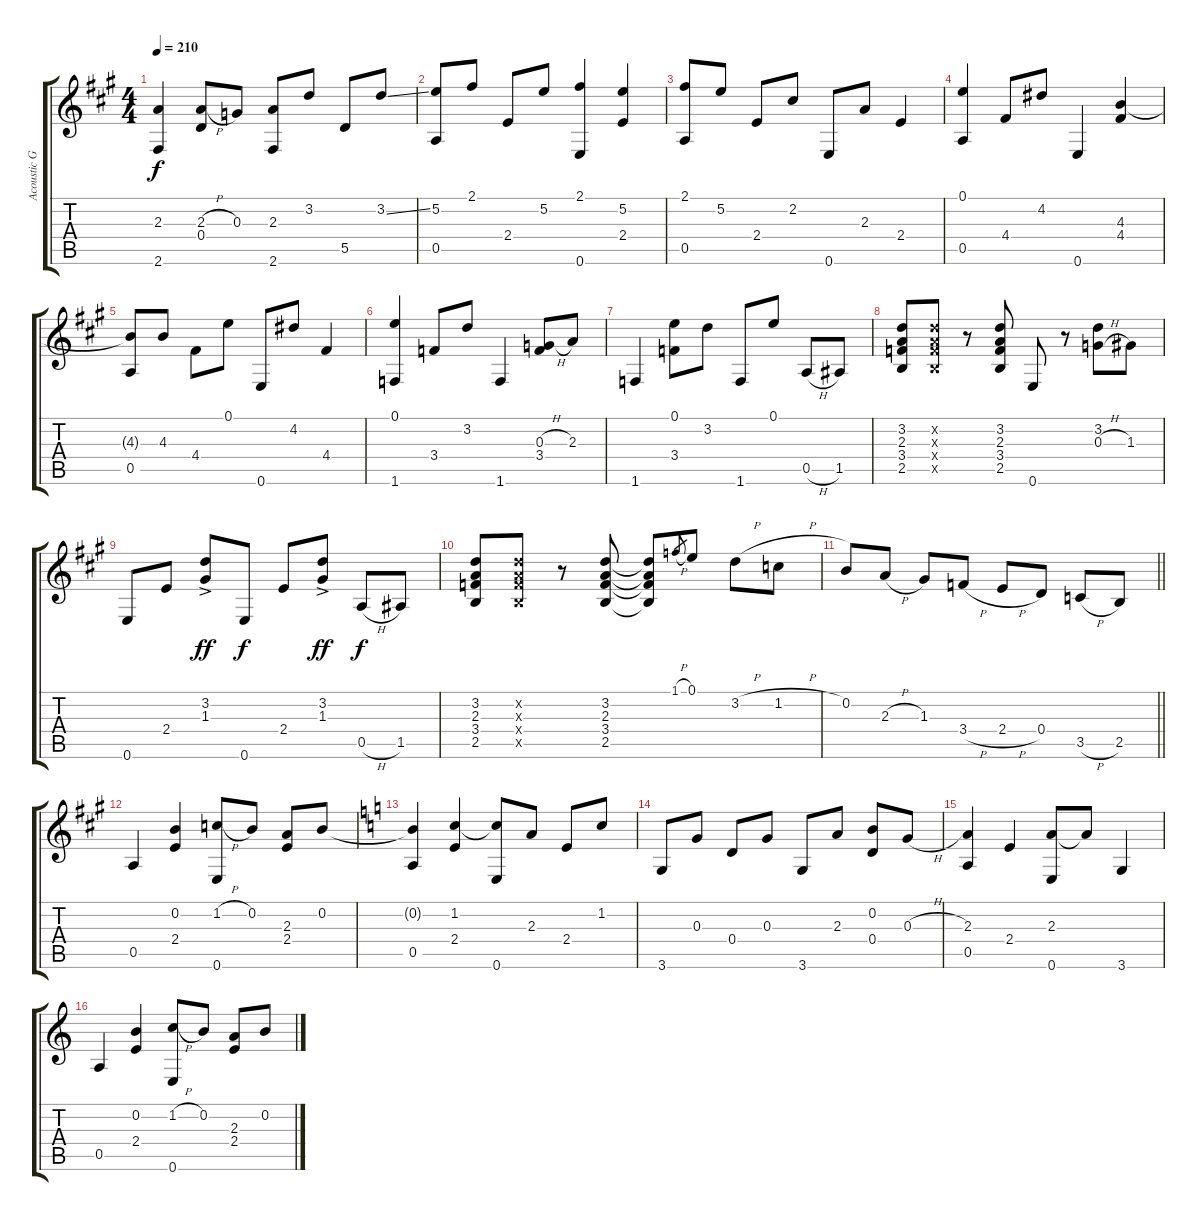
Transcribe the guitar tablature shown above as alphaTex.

\track ("Acoustic Guitar (steel)" "Acoustic G") {instrument acousticguitarsteel}
\staff {score tabs}
\tuning (E4 B3 G3 D3 A2 E2) {hide}
\ts (4 4)
\tempo 210
\clef g2
\ks a
(2.3{t} 2.6).4{dy f} (2.3{h} 0.4).8 0.3.8 (2.3 2.6).8 3.2.8 5.5.8 3.2{ss}.8 |
(5.2 0.5).8 2.1.8 2.4.8 5.2.8 (2.1 0.6).4 (5.2 2.4).4 |
(2.1 0.5).8 5.2.8 2.4.8 2.2.8 0.6.8 2.3.8 2.4.4 |
(0.1 0.5).4 4.4.8 4.2.8 0.6.4 (4.3 4.4).4 |
(4.3{t} 0.5).8 4.3.8 4.4.8 0.1.8 0.6.8 4.2.8 4.4.4 |
(0.1 1.6).4 3.4.8 3.2.8 1.6.4 (0.3{h} 3.4).8 2.3.8 |
1.6.4 (0.1 3.4).8 3.2.8 1.6.8 0.1.8 0.5{h}.8 1.5.8 |
(3.2 2.3 3.4 2.5).8 (3.2{x} 2.3{x} 3.4{x} 2.5{x}).8 r.8 (3.2 2.3 3.4 2.5).8 0.6.8 r.8 (3.2 0.3{h}).8 1.3.8 |
0.6.8 2.4.8 (3.2{ac} 1.3{ac}).8{dy ff} 0.6.8{dy f} 2.4.8 (3.2{ac} 1.3{ac}).8{dy ff} 0.5{h}.8{dy f} 1.5.8 |
(3.2 2.3 3.4 2.5).8 (3.2{x} 2.3{x} 3.4{x} 2.5{x}).8 r.8 (3.2 2.3 3.4 2.5).8 (3.2{t} 2.3{t} 3.4{t} 2.5{t}).8 1.1{h}.8{gr} 0.1.8 3.2{h}.8 1.2{h}.8 |
\barLineRight lightlight
0.2.8 2.3{h}.8 1.3.8 3.4{h}.8 2.4{h}.8 0.4.8 3.5{h}.8 2.5.8 |
0.5.4 (0.2 2.4).4 (1.2{h} 0.6).8 0.2.8 (2.3 2.4).8 0.2.8 |
\ks c
(0.2{t} 0.5).4 (1.2 2.4).4 (1.2{t} 0.6).8 2.3.8 2.4.8 1.2.8 |
3.6.8 0.3.8 0.4.8 0.3.8 3.6.8 2.3.8 (0.2 0.4).8 0.3{h}.8 |
(2.3 0.5).4 2.4.4 (2.3 0.6).8 2.3{t}.8 3.6.4 |
0.5.4 (0.2 2.4).4 (1.2{h} 0.6).8 0.2.8 (2.3 2.4).8 0.2.8
